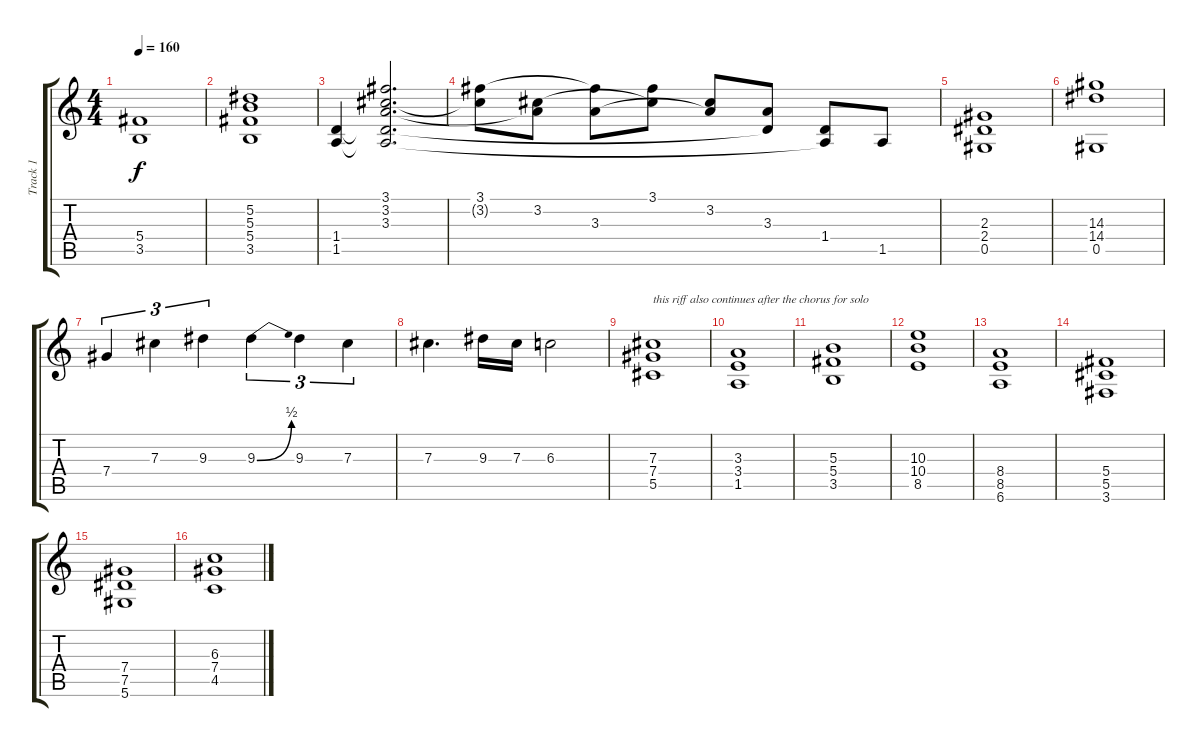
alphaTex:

\track ("Track 1" "Track 1") {instrument distortionguitar}
\staff {score tabs}
\tuning (Eb4 Bb3 Gb3 Db3 Ab2 Eb2) {hide}
\ts (4 4)
\tempo 160
\clef g2
\ks c
(5.4 3.5).1{dy f} |
(5.2 5.3 5.4 3.5).1 |
(1.4 1.5).4 (3.1 3.2 3.3 1.4{t} 1.5{t}).2{d} |
(3.1 3.2{t}).8 (3.2 3.3{t}).8 (3.1{t} 3.3).8 (3.1 3.2{t}).8 (3.2 3.3{t}).8 (3.3 1.4{t}).8 (1.4 1.5{t}).8 1.5.8 |
(2.3 2.4 0.5).1 |
(14.3 14.4 0.5).1 |
7.4.4{tu (3 2)} 7.3.4{tu (3 2)} 9.3.4{tu (3 2)} 9.3{be (bend 0 0 60 2)}.4{tu (3 2)} 9.3.4{tu (3 2)} 7.3.4{tu (3 2)} |
7.3.4{d} 9.3.16 7.3.16 6.3.2 |
(7.3 7.4 5.5).1{txt "this riff also continues after the chorus for solo"} |
(3.3 3.4 1.5).1 |
(5.3 5.4 3.5).1 |
(10.3 10.4 8.5).1 |
(8.4 8.5 6.6).1 |
(5.4 5.5 3.6).1 |
(7.4 7.5 5.6).1 |
(6.3 7.4 4.5).1
